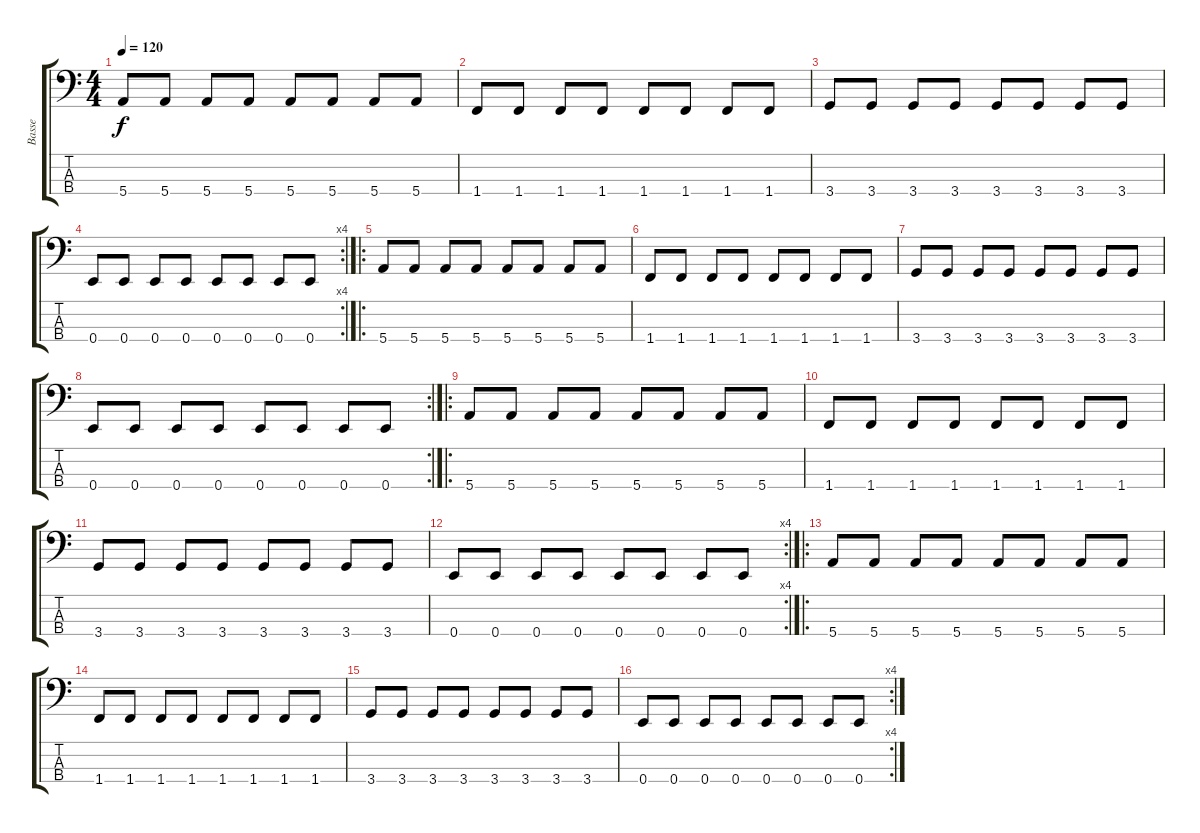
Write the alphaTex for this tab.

\track ("Basse" "Basse") {instrument electricbassfinger}
\staff {score tabs}
\tuning (G2 D2 A1 E1) {hide}
\ts (4 4)
\tempo 120
\clef f4
\ks c
5.4.8{dy f instrument electricbassfinger} 5.4.8 5.4.8 5.4.8 5.4.8 5.4.8 5.4.8 5.4.8 |
1.4.8 1.4.8 1.4.8 1.4.8 1.4.8 1.4.8 1.4.8 1.4.8 |
3.4.8 3.4.8 3.4.8 3.4.8 3.4.8 3.4.8 3.4.8 3.4.8 |
\rc 4
0.4.8 0.4.8 0.4.8 0.4.8 0.4.8 0.4.8 0.4.8 0.4.8 |
\ro
5.4.8 5.4.8 5.4.8 5.4.8 5.4.8 5.4.8 5.4.8 5.4.8 |
1.4.8 1.4.8 1.4.8 1.4.8 1.4.8 1.4.8 1.4.8 1.4.8 |
3.4.8 3.4.8 3.4.8 3.4.8 3.4.8 3.4.8 3.4.8 3.4.8 |
\rc 2
0.4.8 0.4.8 0.4.8 0.4.8 0.4.8 0.4.8 0.4.8 0.4.8 |
\ro
5.4.8 5.4.8 5.4.8 5.4.8 5.4.8 5.4.8 5.4.8 5.4.8 |
1.4.8 1.4.8 1.4.8 1.4.8 1.4.8 1.4.8 1.4.8 1.4.8 |
3.4.8 3.4.8 3.4.8 3.4.8 3.4.8 3.4.8 3.4.8 3.4.8 |
\rc 4
0.4.8 0.4.8 0.4.8 0.4.8 0.4.8 0.4.8 0.4.8 0.4.8 |
\ro
5.4.8 5.4.8 5.4.8 5.4.8 5.4.8 5.4.8 5.4.8 5.4.8 |
1.4.8 1.4.8 1.4.8 1.4.8 1.4.8 1.4.8 1.4.8 1.4.8 |
3.4.8 3.4.8 3.4.8 3.4.8 3.4.8 3.4.8 3.4.8 3.4.8 |
\rc 4
0.4.8 0.4.8 0.4.8 0.4.8 0.4.8 0.4.8 0.4.8 0.4.8
